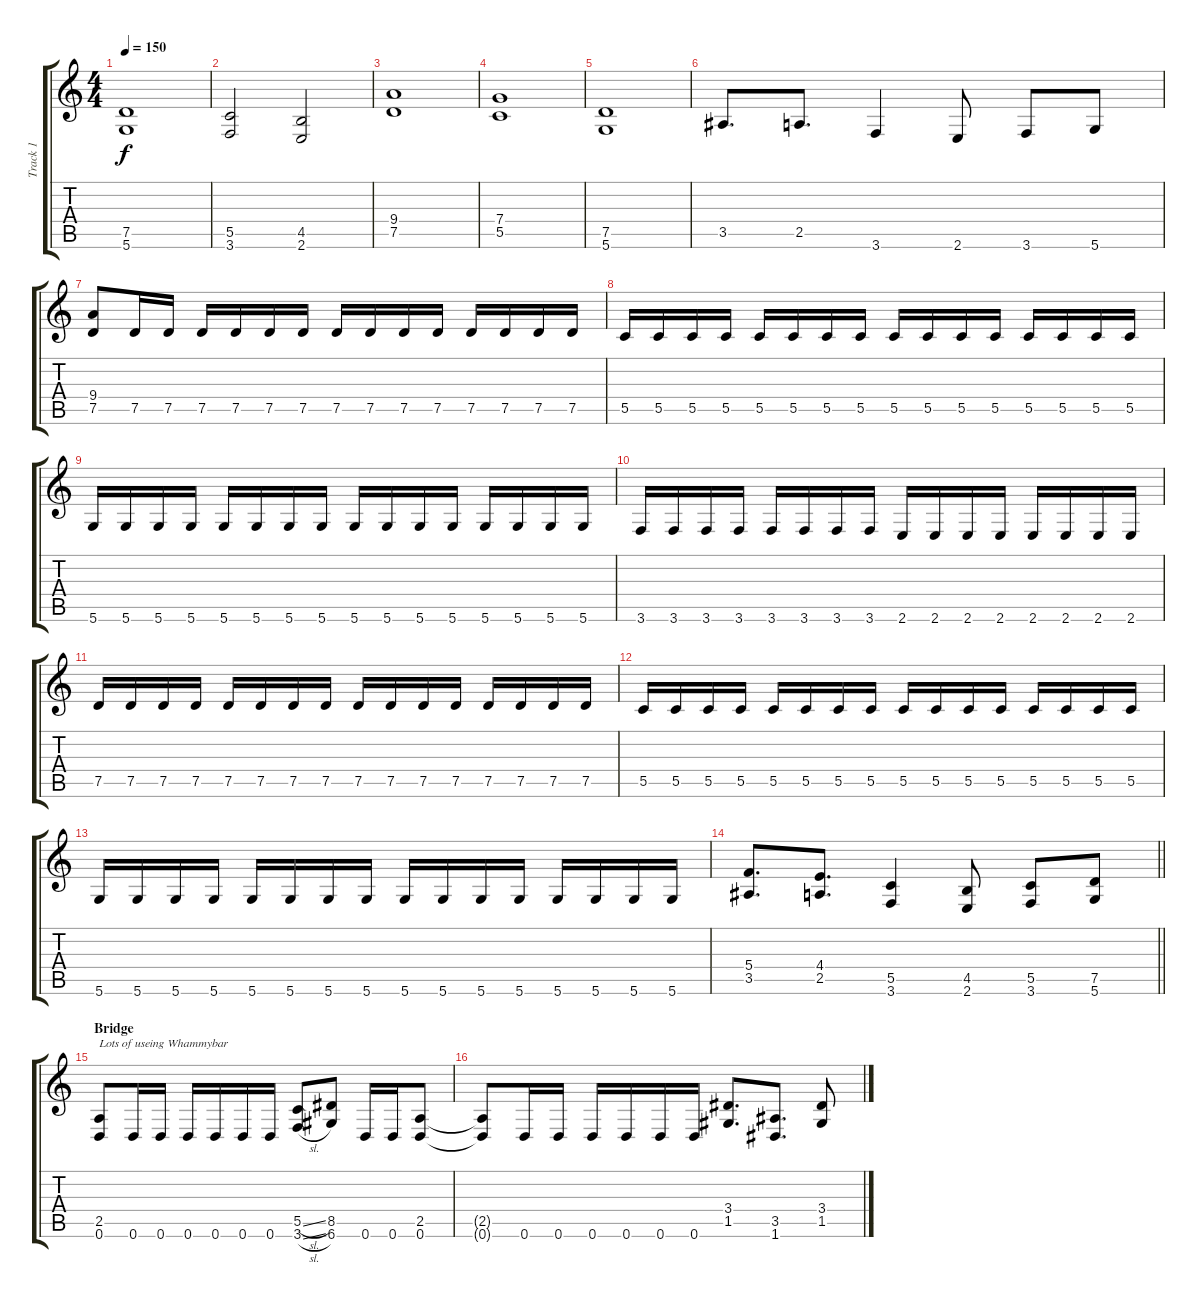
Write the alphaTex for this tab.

\track ("Track 1" "Track 1") {instrument distortionguitar}
\staff {score tabs}
\tuning (D4 A3 F3 C3 G2 D2) {hide}
\ts (4 4)
\tempo 150
\clef g2
\ks c
(7.5 5.6).1{dy f} |
(5.5 3.6).2 (4.5 2.6).2 |
(9.4 7.5).1 |
(7.4 5.5).1 |
(7.5 5.6).1 |
3.5.8{d} 2.5.8{d} 3.6.4 2.6.8 3.6.8 5.6.8 |
(9.4 7.5).8 7.5.16 7.5.16 7.5.16 7.5.16 7.5.16 7.5.16 7.5.16 7.5.16 7.5.16 7.5.16 7.5.16 7.5.16 7.5.16 7.5.16 |
5.5.16 5.5.16 5.5.16 5.5.16 5.5.16 5.5.16 5.5.16 5.5.16 5.5.16 5.5.16 5.5.16 5.5.16 5.5.16 5.5.16 5.5.16 5.5.16 |
5.6.16 5.6.16 5.6.16 5.6.16 5.6.16 5.6.16 5.6.16 5.6.16 5.6.16 5.6.16 5.6.16 5.6.16 5.6.16 5.6.16 5.6.16 5.6.16 |
3.6.16 3.6.16 3.6.16 3.6.16 3.6.16 3.6.16 3.6.16 3.6.16 2.6.16 2.6.16 2.6.16 2.6.16 2.6.16 2.6.16 2.6.16 2.6.16 |
7.5.16 7.5.16 7.5.16 7.5.16 7.5.16 7.5.16 7.5.16 7.5.16 7.5.16 7.5.16 7.5.16 7.5.16 7.5.16 7.5.16 7.5.16 7.5.16 |
5.5.16 5.5.16 5.5.16 5.5.16 5.5.16 5.5.16 5.5.16 5.5.16 5.5.16 5.5.16 5.5.16 5.5.16 5.5.16 5.5.16 5.5.16 5.5.16 |
5.6.16 5.6.16 5.6.16 5.6.16 5.6.16 5.6.16 5.6.16 5.6.16 5.6.16 5.6.16 5.6.16 5.6.16 5.6.16 5.6.16 5.6.16 5.6.16 |
\barLineRight lightlight
(5.4 3.5).8{d} (4.4 2.5).8{d} (5.5 3.6).4 (4.5 2.6).8 (5.5 3.6).8 (7.5 5.6).8 |
\section ("" "Bridge")
(2.5 0.6).8{txt "Lots of useing Whammybar"} 0.6.16 0.6.16 0.6.16 0.6.16 0.6.16 0.6.16 (5.5{sl} 3.6{sl}).8 (8.5 6.6).8 0.6.16 0.6.16 (2.5 0.6).8 |
(2.5{t} 0.6{t}).8 0.6.16 0.6.16 0.6.16 0.6.16 0.6.16 0.6.16 (3.4 1.5).8{d} (3.5 1.6).8{d} (3.4 1.5).8
